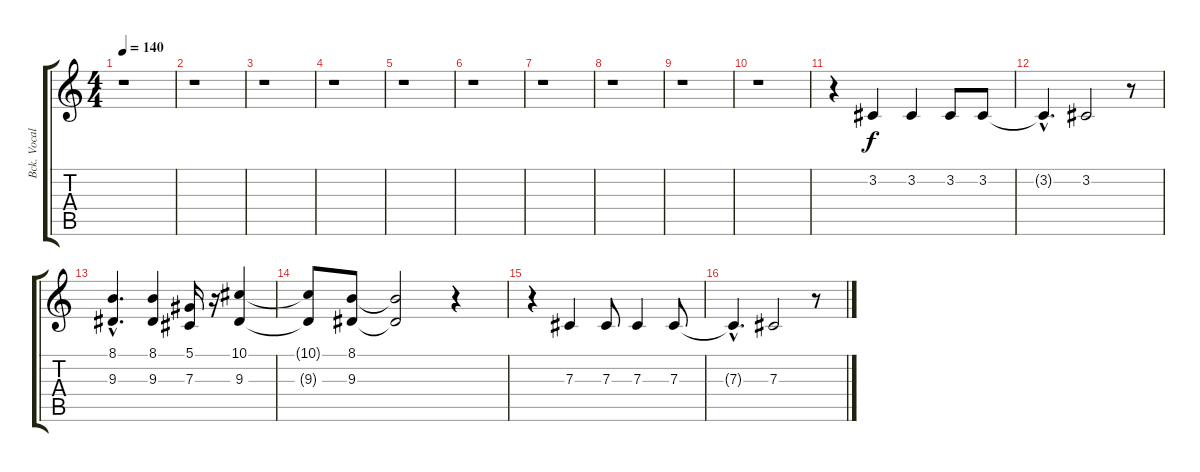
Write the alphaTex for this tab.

\track ("Bck. Vocal" "Bck. Vocal") {instrument altosax}
\staff {score tabs}
\tuning (Eb4 Bb3 Gb3 Db3 Ab2 Eb2) {hide}
\ts (4 4)
\tempo 140
\clef g2
\ks c
r.1{dy f} |
r.1 |
r.1 |
r.1 |
r.1 |
r.1 |
r.1 |
r.1 |
r.1 |
r.1 |
r.4 3.2.4 3.2.4 3.2.8 3.2.8 |
3.2{hac t}.4{d} 3.2.2 r.8 |
(8.1{hac} 9.3{hac}).4{d} (8.1 9.3).4 (5.1 7.3).16 r.16 (10.1 9.3).4 |
(10.1{t} 9.3{t}).8 (8.1 9.3).8 (8.1{t} 9.3{t}).2 r.4 |
r.4 7.3.4 7.3.8 7.3.4 7.3.8 |
7.3{hac t}.4{d} 7.3.2 r.8
